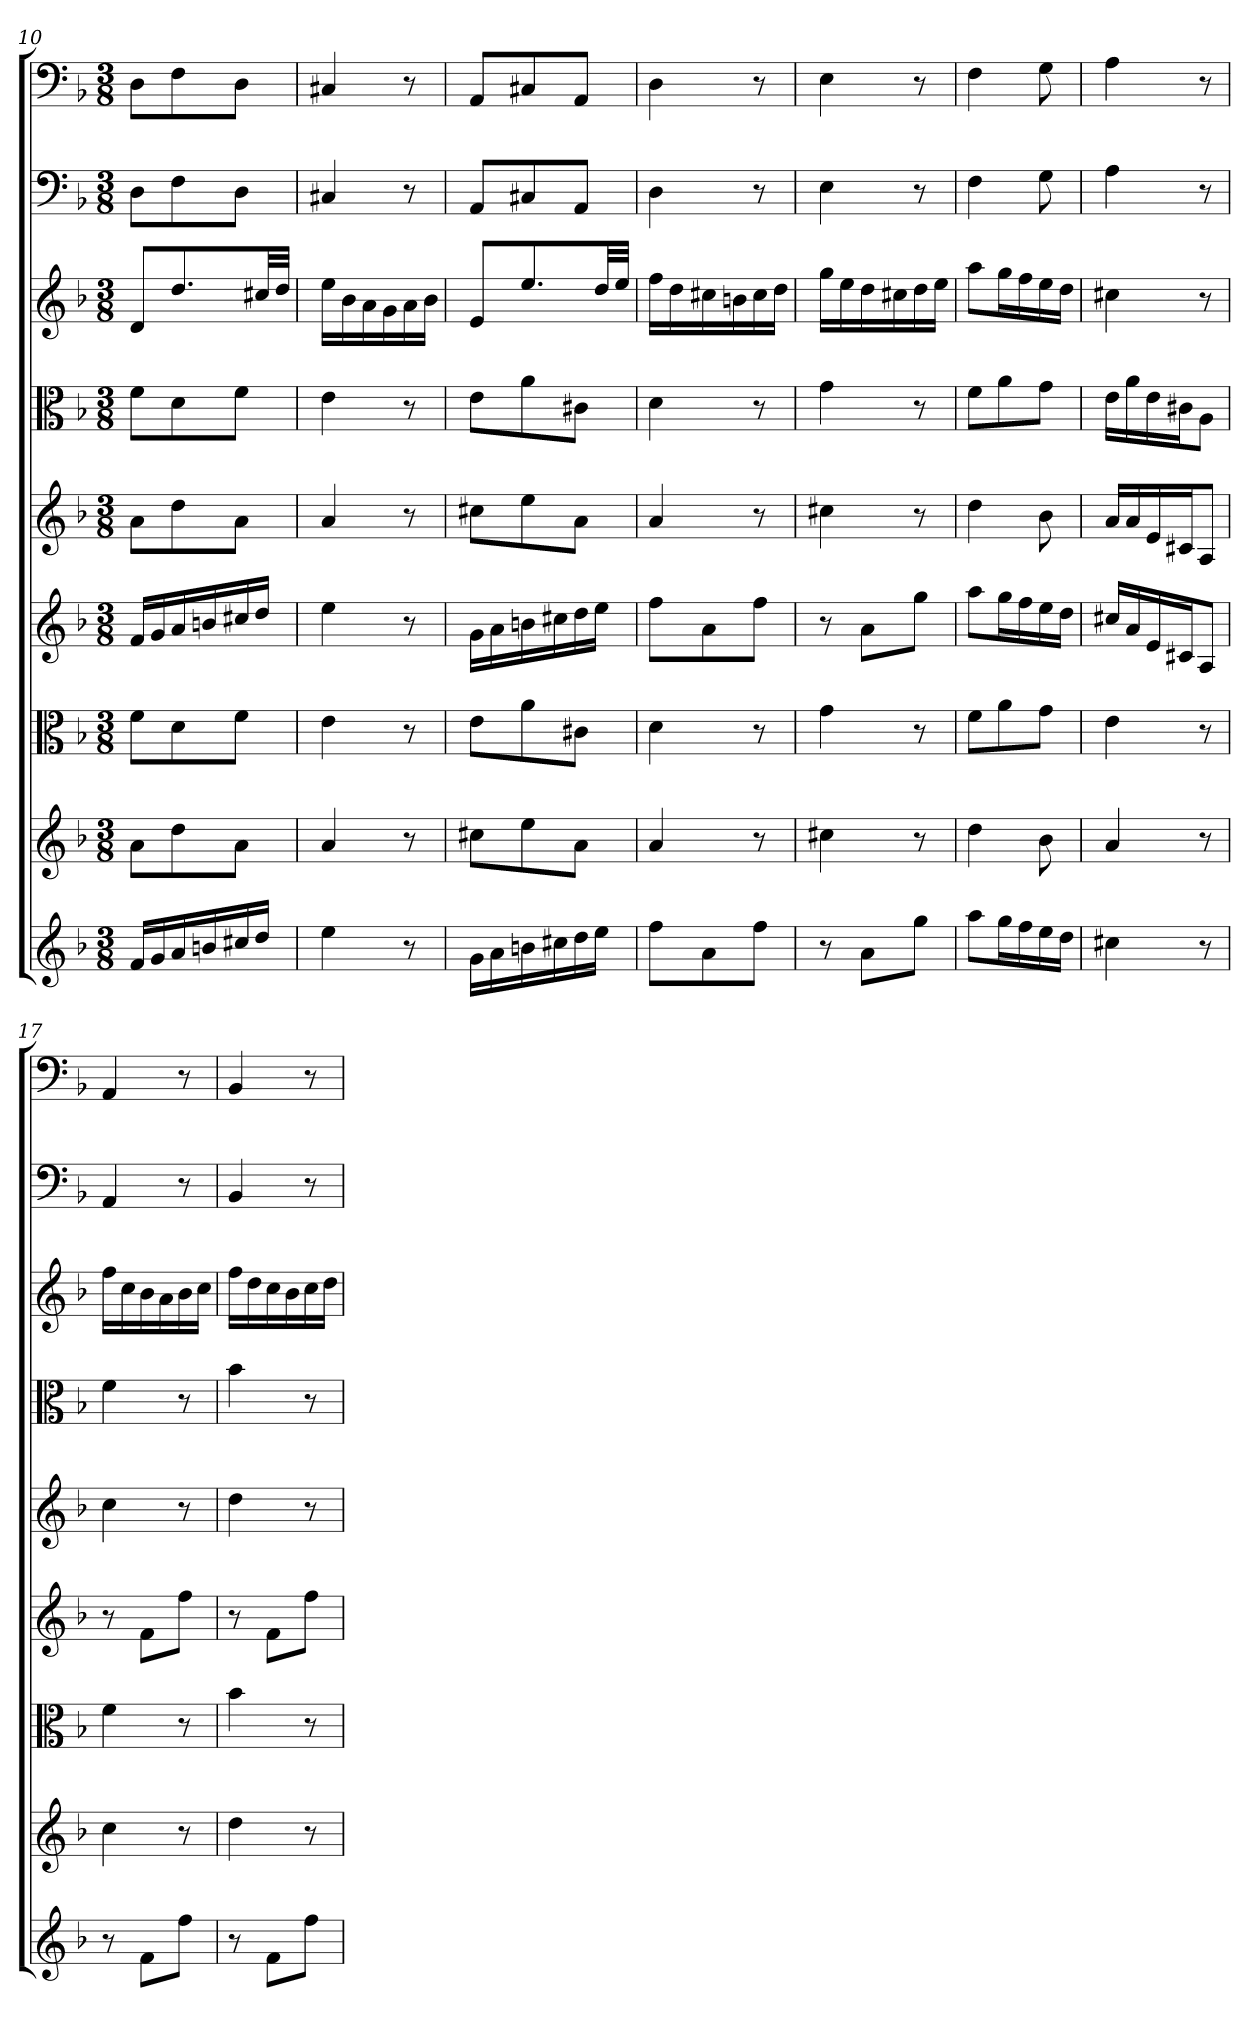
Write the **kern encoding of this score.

**kern	**kern	**kern	**kern	**kern	**kern	**kern	**kern	**kern
*part9	*part8	*part7	*part6	*part5	*part4	*part3	*part2	*part1
*staff9	*staff8	*staff7	*staff6	*staff5	*staff4	*staff3	*staff2	*staff1
*	*	*clefC3	*	*	*clefC3	*	*clefF4	*clefF4
*k[b-]	*k[b-]	*k[b-]	*k[b-]	*k[b-]	*k[b-]	*k[b-]	*k[b-]	*k[b-]
*d:	*d:	*d:	*d:	*d:	*d:	*d:	*d:	*d:
*M3/8	*M3/8	*M3/8	*M3/8	*M3/8	*M3/8	*M3/8	*M3/8	*M3/8
=10	=10	=10	=10	=10	=10	=10	=10	=10
16fLL	8aL	8f\L	16fLL	8aL	8f\L	8dL	8D\L	8D\L
16g	.	.	16g	.	.	.	.	.
16a	8dd	8d\	16a	8dd	8d\	8.dd	8F\	8F\
16bn	.	.	16bn	.	.	.	.	.
16cc#X	8aJ	8f\J	16cc#X	8aJ	8f\J	.	8D\J	8D\J
16ddJJ	.	.	16ddJJ	.	.	32cc#XLL	.	.
.	.	.	.	.	.	32ddJJJ	.	.
=11	=11	=11	=11	=11	=11	=11	=11	=11
4ee	4a	4e	4ee	4a	4e	16eeLL	4C#X	4C#X
.	.	.	.	.	.	16b-	.	.
.	.	.	.	.	.	16a	.	.
.	.	.	.	.	.	16g	.	.
8r	8r	8r	8r	8r	8r	16a	8r	8r
.	.	.	.	.	.	16b-JJ	.	.
=12	=12	=12	=12	=12	=12	=12	=12	=12
16gLL	8cc#XL	8e\L	16gLL	8cc#XL	8e\L	8eL	8AA/L	8AA/L
16a	.	.	16a	.	.	.	.	.
16bn	8ee	8a\	16bn	8ee	8a\	8.ee	8C#X/	8C#X/
16cc#X	.	.	16cc#X	.	.	.	.	.
16dd	8aJ	8c#X\J	16dd	8aJ	8c#X\J	.	8AA/J	8AA/J
16eeJJ	.	.	16eeJJ	.	.	32ddLL	.	.
.	.	.	.	.	.	32eeJJJ	.	.
=13	=13	=13	=13	=13	=13	=13	=13	=13
8ffL	4a	4d	8ffL	4a	4d	16ffLL	4D	4D
.	.	.	.	.	.	16dd	.	.
8a	.	.	8a	.	.	16cc#X	.	.
.	.	.	.	.	.	16bn	.	.
8ffJ	8r	8r	8ffJ	8r	8r	16cc#	8r	8r
.	.	.	.	.	.	16ddJJ	.	.
=14	=14	=14	=14	=14	=14	=14	=14	=14
8r	4cc#X	4g	8r	4cc#X	4g	16ggLL	4E	4E
.	.	.	.	.	.	16ee	.	.
8aL	.	.	8aL	.	.	16dd	.	.
.	.	.	.	.	.	16cc#X	.	.
8ggJ	8r	8r	8ggJ	8r	8r	16dd	8r	8r
.	.	.	.	.	.	16eeJJ	.	.
=15	=15	=15	=15	=15	=15	=15	=15	=15
8aaL	4dd	8f\L	8aaL	4dd	8f\L	8aaL	4F	4F
16ggL	.	8a\	16ggL	.	8a\	16ggL	.	.
16ff	.	.	16ff	.	.	16ff	.	.
16ee	8b-	8g\J	16ee	8b-	8g\J	16ee	8G	8G
16ddJJ	.	.	16ddJJ	.	.	16ddJJ	.	.
=16	=16	=16	=16	=16	=16	=16	=16	=16
4cc#X	4a	4e	16cc#XLL	16aLL	16e\LL	4cc#X	4A	4A
.	.	.	16a	16a	16a\	.	.	.
.	.	.	16e	16e	16e\	.	.	.
.	.	.	16c#XJ	16c#XJ	16c#X\J	.	.	.
8r	8r	8r	8AJ	8AJ	8A\J	8r	8r	8r
=17	=17	=17	=17	=17	=17	=17	=17	=17
8r	4cc	4f	8r	4cc	4f	16ffLL	4AA	4AA
.	.	.	.	.	.	16cc	.	.
8fL	.	.	8fL	.	.	16b-	.	.
.	.	.	.	.	.	16a	.	.
8ffJ	8r	8r	8ffJ	8r	8r	16b-	8r	8r
.	.	.	.	.	.	16ccJJ	.	.
=18	=18	=18	=18	=18	=18	=18	=18	=18
8r	4dd	4b-	8r	4dd	4b-	16ffLL	4BB-	4BB-
.	.	.	.	.	.	16dd	.	.
8fL	.	.	8fL	.	.	16cc	.	.
.	.	.	.	.	.	16b-	.	.
8ffJ	8r	8r	8ffJ	8r	8r	16cc	8r	8r
.	.	.	.	.	.	16ddJJ	.	.
=	=	=	=	=	=	=	=	=
*-	*-	*-	*-	*-	*-	*-	*-	*-
